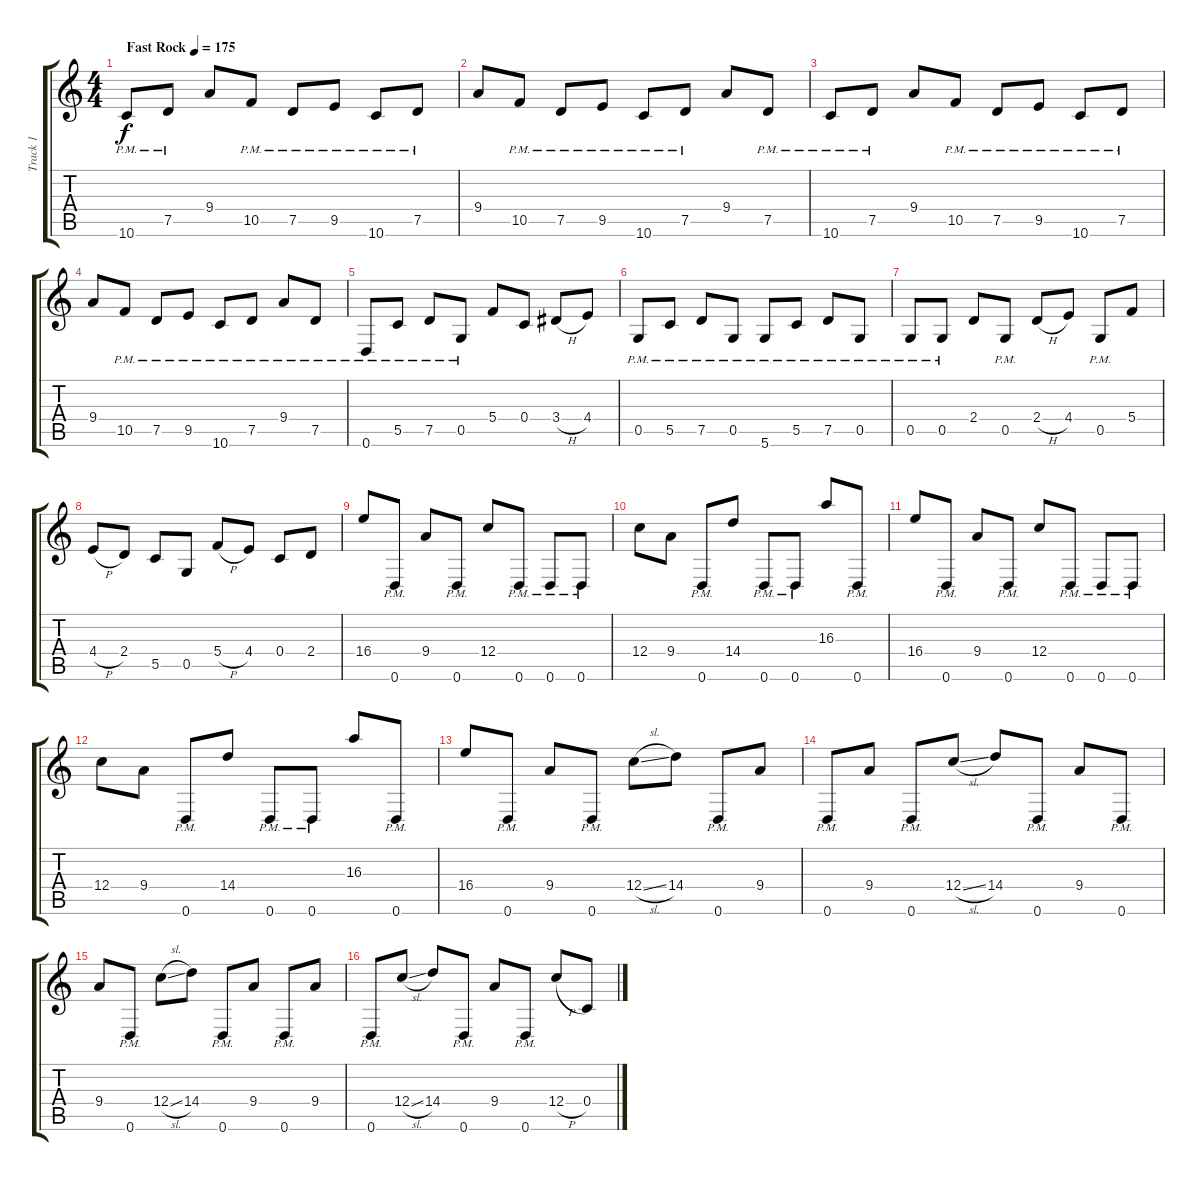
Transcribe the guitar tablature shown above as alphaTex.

\track ("Track 1" "Track 1") {instrument distortionguitar}
\staff {score tabs}
\tuning (D4 A3 F3 C3 G2 D2) {hide}
\ts (4 4)
\tempo (175 "Fast Rock")
\clef g2
\ks c
10.6{pm}.8{dy f instrument distortionguitar} 7.5{pm}.8 9.4.8 10.5{pm}.8 7.5{pm}.8 9.5{pm}.8 10.6{pm}.8 7.5{pm}.8 |
9.4.8 10.5{pm}.8 7.5{pm}.8 9.5{pm}.8 10.6{pm}.8 7.5{pm}.8 9.4.8 7.5{pm}.8 |
10.6{pm}.8 7.5{pm}.8 9.4.8 10.5{pm}.8 7.5{pm}.8 9.5{pm}.8 10.6{pm}.8 7.5{pm}.8 |
9.4.8 10.5{pm}.8 7.5{pm}.8 9.5{pm}.8 10.6{pm}.8 7.5{pm}.8 9.4{pm}.8 7.5{pm}.8 |
0.6{pm}.8 5.5{pm}.8 7.5{pm}.8 0.5{pm}.8 5.4.8 0.4.8 3.4{h}.8 4.4.8 |
0.5{pm}.8 5.5{pm}.8 7.5{pm}.8 0.5{pm}.8 5.6{pm}.8 5.5{pm}.8 7.5{pm}.8 0.5{pm}.8 |
0.5{pm}.8 0.5{pm}.8 2.4.8 0.5{pm}.8 2.4{h}.8 4.4.8 0.5{pm}.8 5.4.8 |
4.4{h}.8 2.4.8 5.5.8 0.5.8 5.4{h}.8 4.4.8 0.4.8 2.4.8 |
16.4.8 0.6{pm}.8 9.4.8 0.6{pm}.8 12.4.8 0.6{pm}.8 0.6{pm}.8 0.6{pm}.8 |
12.4.8 9.4.8 0.6{pm}.8 14.4.8 0.6{pm}.8 0.6{pm}.8 16.3.8 0.6{pm}.8 |
16.4.8 0.6{pm}.8 9.4.8 0.6{pm}.8 12.4.8 0.6{pm}.8 0.6{pm}.8 0.6{pm}.8 |
12.4.8 9.4.8 0.6{pm}.8 14.4.8 0.6{pm}.8 0.6{pm}.8 16.3.8 0.6{pm}.8 |
16.4.8 0.6{pm}.8 9.4.8 0.6{pm}.8 12.4{sl}.8 14.4.8 0.6{pm}.8 9.4.8 |
0.6{pm}.8 9.4.8 0.6{pm}.8 12.4{sl}.8 14.4.8 0.6{pm}.8 9.4.8 0.6{pm}.8 |
9.4.8 0.6{pm}.8 12.4{sl}.8 14.4.8 0.6{pm}.8 9.4.8 0.6{pm}.8 9.4.8 |
0.6{pm}.8 12.4{sl}.8 14.4.8 0.6{pm}.8 9.4.8 0.6{pm}.8 12.4{h}.8 0.4.8
